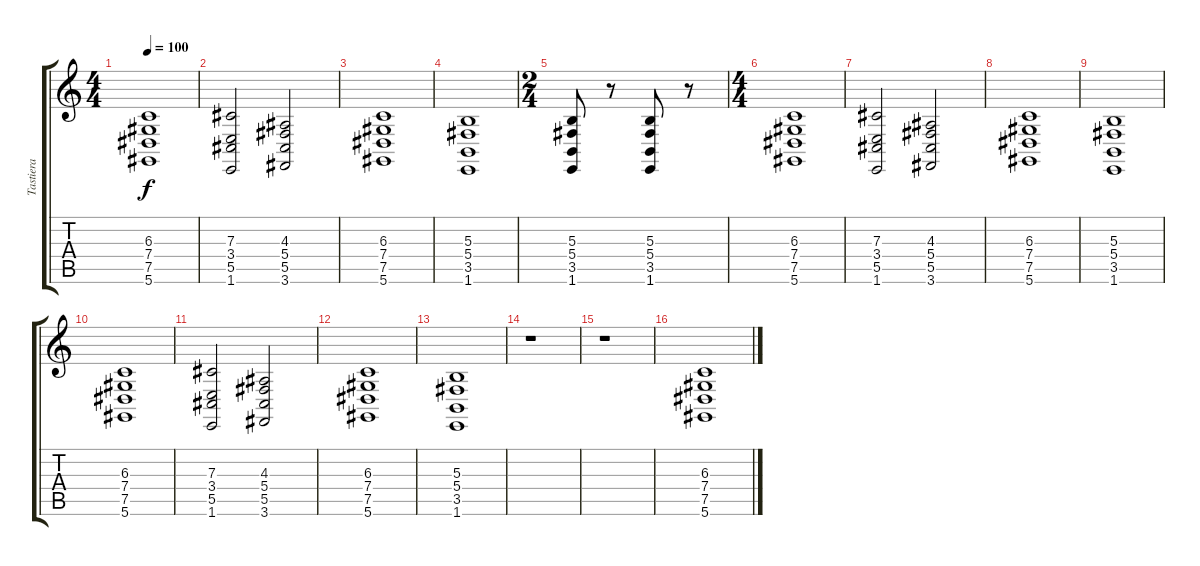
\track ("Tastiera" "Tastiera") {instrument stringensemble1}
\staff {score tabs}
\tuning (Eb4 Bb3 Gb3 Db3 Ab2 Eb2) {hide}
\ts (4 4)
\tempo 100
\clef g2
\ks c
(6.3 7.4 7.5 5.6).1{dy f} |
(7.3 3.4 5.5 1.6).2 (4.3 5.4 5.5 3.6).2 |
(6.3 7.4 7.5 5.6).1 |
(5.3 5.4 3.5 1.6).1 |
\ts (2 4)
(5.3 5.4 3.5 1.6).8 r.8 (5.3 5.4 3.5 1.6).8 r.8 |
\ts (4 4)
(6.3 7.4 7.5 5.6).1 |
(7.3 3.4 5.5 1.6).2 (4.3 5.4 5.5 3.6).2 |
(6.3 7.4 7.5 5.6).1 |
(5.3 5.4 3.5 1.6).1 |
(6.3 7.4 7.5 5.6).1 |
(7.3 3.4 5.5 1.6).2 (4.3 5.4 5.5 3.6).2 |
(6.3 7.4 7.5 5.6).1 |
(5.3 5.4 3.5 1.6).1 |
r.1 |
r.1 |
(6.3 7.4 7.5 5.6).1
